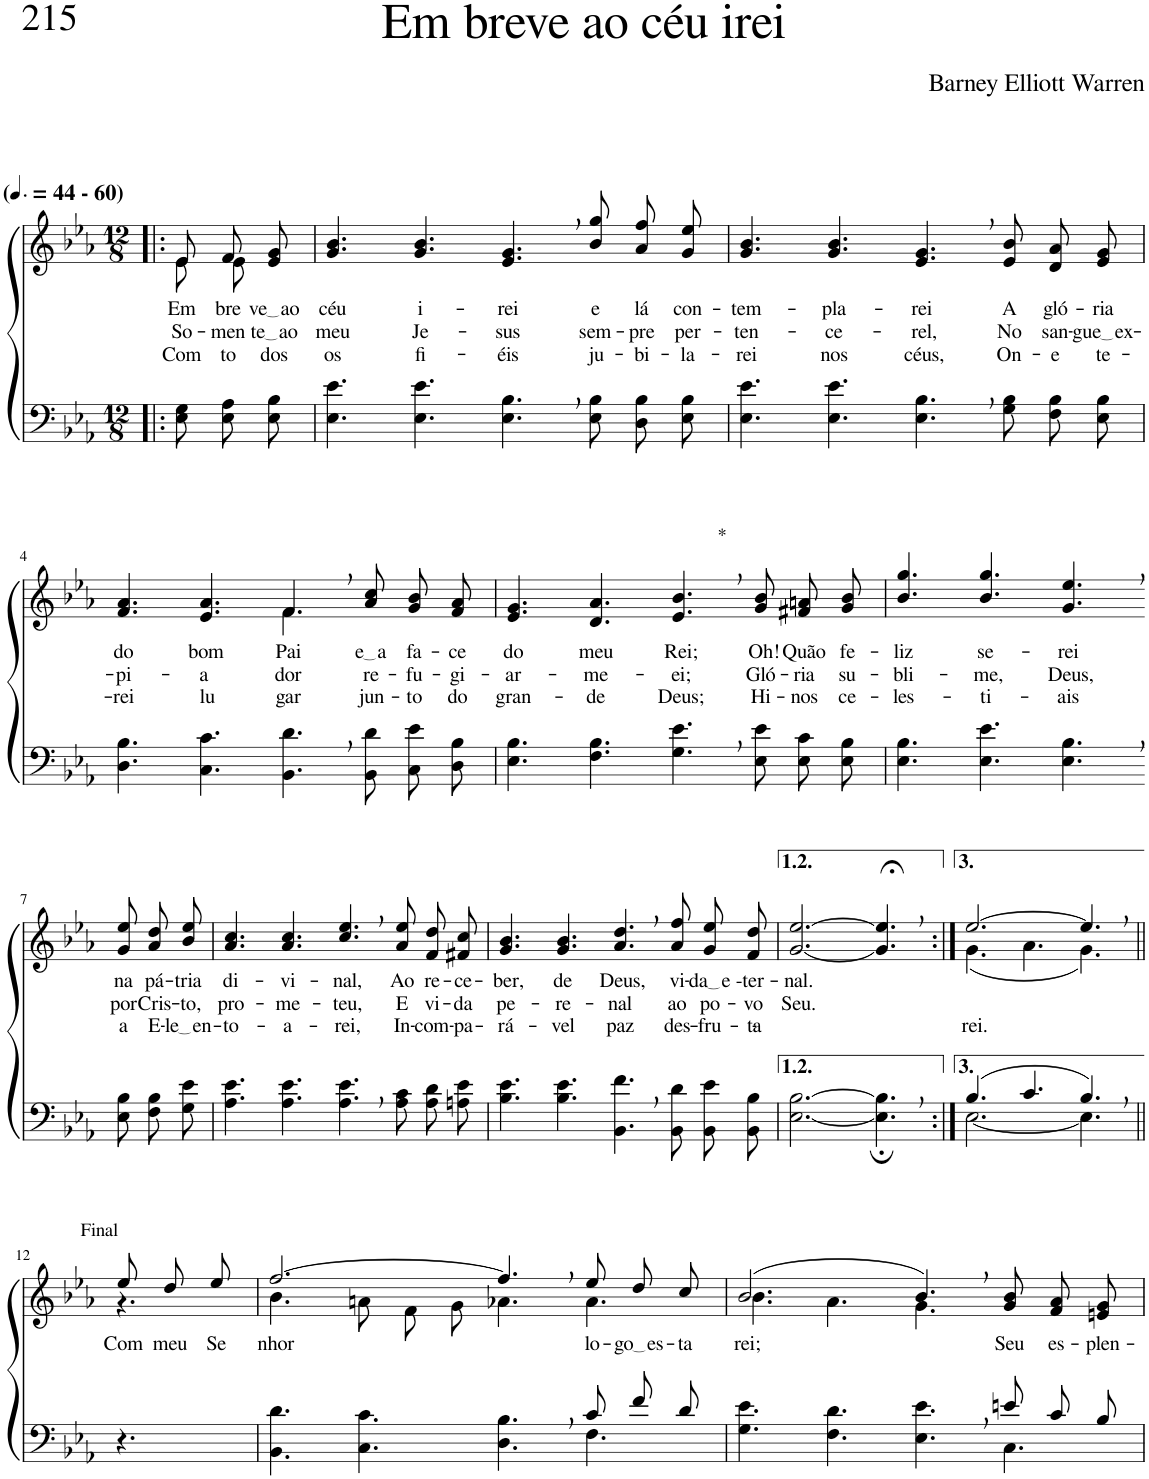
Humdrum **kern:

**kern	**kern	**text	**text	**text
*part2	*part1	*part1	*part1	*part1
*staff2	*staff1	*staff1	*staff1	*staff1
*I"Parte III e IV	*I"Parte I e II	*	*	*
*clefF4	*clefG2	*	*	*
*Trd2c3	*Trd2c3	*	*	*
*k[b-e-a-]	*k[b-e-a-]	*	*	*
*M12/8	*M12/8	*	*	*
*MM66	*MM66	*	*	*
=1!|:	=1!|:	=1!|:	=1!|:	=1!|:
*	*^	*	*	*
!	!LO:TX:a:B:t=(	!	!	!	!
!	!LO:TX:a:B:t=- 60)	!	!	!	!
!	!	!	!LO:LY:b	!LO:LY:b	!LO:LY:b
8E-\ 8G\L	8e-/L	8e-\L	Em	So-	Com
!	!	!	!LO:LY:b	!LO:LY:b	!LO:LY:b
8E-\ 8A-\	8f/	8e-\J	bre-	-men-	to-
!	!	!	!LO:LY:b	!LO:LY:b	!LO:LY:b
8E-\ 8B-\J	8e-/ 8g/J	8ryy	ve ao	te ao	-dos
=2	=2	=2	=2	=2	=2
!	!	!	!LO:LY:b	!LO:LY:b	!LO:LY:b
*	*v	*v	*	*	*
4.E-\ 4.e-\	4.g/ 4.b-/	céu	meu	os
!	!	!LO:LY:b	!LO:LY:b	!LO:LY:b
4.E-\ 4.e-\	4.g/ 4.b-/	i-	Je-	fi-
!	!	!LO:LY:b	!LO:LY:b	!LO:LY:b
4.E-\, 4.B-\,	4.e-/, 4.g/,	-rei	-sus	-éis
!	!	!LO:LY:b	!LO:LY:b	!LO:LY:b
8E-\ 8B-\L	8b-\ 8gg\L	e	sem-	ju-
!	!	!LO:LY:b	!LO:LY:b	!LO:LY:b
8D\ 8B-\	8a-\ 8ff\	lá	-pre	-bi-
!	!	!LO:LY:b	!LO:LY:b	!LO:LY:b
8E-\ 8B-\J	8g\ 8ee-\J	con-	per-	-la-
=3	=3	=3	=3	=3
!	!	!LO:LY:b	!LO:LY:b	!LO:LY:b
4.E-\ 4.e-\	4.g/ 4.b-/	-tem-	-ten-	-rei
!	!	!LO:LY:b	!LO:LY:b	!LO:LY:b
4.E-\ 4.e-\	4.g/ 4.b-/	-pla-	-ce-	nos
!	!	!LO:LY:b	!LO:LY:b	!LO:LY:b
4.E-\, 4.B-\,	4.e-/, 4.g/,	-rei	-rel,	céus,
!	!	!LO:LY:b	!LO:LY:b	!LO:LY:b
8G\ 8B-\L	8e-/ 8b-/L	A	No	On-
!	!	!LO:LY:b	!LO:LY:b	!LO:LY:b
8F\ 8B-\	8d/ 8a-/	gló-	san-	-e
!	!	!LO:LY:b	!LO:LY:b	!LO:LY:b
8E-\ 8B-\J	8e-/ 8g/J	-ria	gue ex	te-
!!LO:LB:g=z
=4	=4	=4	=4	=4
!	!	!LO:LY:b	!LO:LY:b	!LO:LY:b
*	*^	*	*	*
4.D\ 4.B-\	4.f/ 4.a-/	2.ryy	do	-pi-	-rei
!	!	!	!LO:LY:b	!LO:LY:b	!LO:LY:b
4.C\ 4.c\	4.e-/ 4.a-/	.	bom	-a-	lu-
!	!	!	!LO:LY:b	!LO:LY:b	!LO:LY:b
4.BB-\, 4.d\,	4.f,/	4.f\	Pai	-dor	-gar
!	!	!	!LO:LY:b	!LO:LY:b	!LO:LY:b
8BB-\ 8d\L	8a-/ 8cc/L	4.ryy	e a	re-	jun-
!	!	!	!LO:LY:b	!LO:LY:b	!LO:LY:b
8C\ 8e-\	8g/ 8b-/	.	fa-	-fu-	-to
!	!	!	!LO:LY:b	!LO:LY:b	!LO:LY:b
8D\ 8B-\J	8f/ 8a-/J	.	-ce	-gi-	do
*	*v	*v	*	*	*
=5	=5	=5	=5	=5
!	!	!LO:LY:b	!LO:LY:b	!LO:LY:b
4.E-\ 4.B-\	4.e-/ 4.g/	do	-ar-	gran-
!	!	!LO:LY:b	!LO:LY:b	!LO:LY:b
4.F\ 4.B-\	4.d/ 4.a-/	meu	-me-	-de
!	!LO:TX:a:t=*	!	!	!
!	!	!LO:LY:b	!LO:LY:b	!LO:LY:b
4.G\, 4.e-\,	4.e-/, 4.b-/,	Rei;	-ei;	Deus;
!	!	!LO:LY:b	!LO:LY:b	!LO:LY:b
8E-\ 8e-\L	8g/ 8b-/L	Oh!	Gló-	Hi-
!	!	!LO:LY:b	!LO:LY:b	!LO:LY:b
8E-\ 8c\	8f#X/ 8an/	Quão	-ria	-nos
!	!	!LO:LY:b	!LO:LY:b	!LO:LY:b
8E-\ 8B-\J	8g/ 8b-/J	fe-	su-	ce-
=6	=6	=6	=6	=6
!	!	!LO:LY:b	!LO:LY:b	!LO:LY:b
4.E-\ 4.B-\	4.b-/ 4.gg/	-liz	-bli-	-les-
!	!	!LO:LY:b	!LO:LY:b	!LO:LY:b
4.E-\ 4.e-\	4.b-/ 4.gg/	se-	-me,	-ti-
!	!	!LO:LY:b	!LO:LY:b	!LO:LY:b
4.E-\, 4.B-\,	4.g/, 4.ee-/,	-rei	Deus,	-ais
!!LO:LB:g=z
=7-	=7-	=7-	=7-	=7-
!	!	!LO:LY:b	!LO:LY:b	!LO:LY:b
8E-\ 8B-\L	8g\ 8ee-\L	na	por	a
!	!	!LO:LY:b	!LO:LY:b	!LO:LY:b
8F\ 8B-\	8a-\ 8dd\	pá-	Cris-	E-
!	!	!LO:LY:b	!LO:LY:b	!LO:LY:b
8G\ 8e-\J	8b-\ 8ee-\J	-tria	-to,	le en
=8	=8	=8	=8	=8
!	!	!LO:LY:b	!LO:LY:b	!LO:LY:b
4.A-\ 4.e-\	4.a-/ 4.cc/	di-	pro-	-to-
!	!	!LO:LY:b	!LO:LY:b	!LO:LY:b
4.A-\ 4.e-\	4.a-/ 4.cc/	-vi-	-me-	-a-
!	!	!LO:LY:b	!LO:LY:b	!LO:LY:b
4.A-\, 4.e-\,	4.cc/, 4.ee-/,	-nal,	-teu,	-rei,
!	!	!LO:LY:b	!LO:LY:b	!LO:LY:b
8A-\ 8c\L	8a-\ 8ee-\L	Ao	E	In-
!	!	!LO:LY:b	!LO:LY:b	!LO:LY:b
8A-\ 8d\	8f\ 8dd\	re-	vi-	-com-
!	!	!LO:LY:b	!LO:LY:b	!LO:LY:b
8An\ 8e-\J	8f#X\ 8cc\J	-ce-	-da	-pa-
=9	=9	=9	=9	=9
!	!	!LO:LY:b	!LO:LY:b	!LO:LY:b
4.B-\ 4.e-\	4.g/ 4.b-/	-ber,	pe-	-rá-
!	!	!LO:LY:b	!LO:LY:b	!LO:LY:b
4.B-\ 4.e-\	4.g/ 4.b-/	de	-re-	-vel
!	!	!LO:LY:b	!LO:LY:b	!LO:LY:b
4.BB-\, 4.f\,	4.a-/, 4.dd/,	Deus,	-nal	paz
!	!	!LO:LY:b	!LO:LY:b	!LO:LY:b
8BB-\ 8d\L	8a-\ 8ff\L	vi-	ao	des-
!	!	!LO:LY:b	!LO:LY:b	!LO:LY:b
8BB-\ 8e-\	8g\ 8ee-\	da e -	po-	-fru-
!	!	!LO:LY:b	!LO:LY:b	!LO:LY:b
8BB-\ 8B-\J	8f\ 8dd\J	ter-	-vo	-ta-
=10	=10	=10	=10	=10
!	!	!LO:LY:b	!LO:LY:b	!
[2.E-\ [2.B-\	[2.g/ [2.ee-/	-nal.	Seu.	.
4.E-\];, 4.B-\];,	4.g/];<, 4.ee-/];<,	.	.	.
=11:|!	=11:|!	=11:|!	=11:|!	=11:|!
*^	*^	*	*	*
!	!	!	!	!	!	!LO:LY:b
(4.B-/	[2.E-\	[2.ee-/	(4.g\	.	.	-rei.
4.c/	.	.	4.a-\	.	.	.
4.B-,/)	4.E-\]	4.ee-,/]	4.g\)	.	.	.
!!LO:LB:g=z	!!
=12||	=12||	=12||	=12||	=12||	=12||	=12||
!	!	!LO:TX:a:t=Final	!	!	!	!
!	!	!	!	!LO:LY:b	!	!
*v	*v	*	*	*	*	*
4.r	8ee-/L	4.r	Com	.	.
!	!	!	!LO:LY:b	!	!
.	8dd/	.	meu	.	.
!	!	!	!LO:LY:b	!	!
.	8ee-/J	.	Se-	.	.
=13	=13	=13	=13	=13	=13
*^	*	*	*	*	*
!	!	!	!	!LO:LY:b	!	!
2.ryy	4.BB-\ 4.d\	[2.ff/	4.b-\	-nhor	.	.
.	4.C\ 4.c\	.	8an\L	.	.	.
.	.	.	8f\	.	.	.
.	.	.	8g\J	.	.	.
4.ryy	4.D\ 4.B-\	4.ff,/]	4.a-X\	.	.	.
!	!	!	!	!LO:LY:b	!	!
8c/L	4.F\	8ee-/L	4.a-\	lo-	.	.
!	!	!	!	!LO:LY:b	!	!
8f/	.	8dd/	.	go es	.	.
!	!	!	!	!LO:LY:b	!	!
8d/J	.	8cc/J	.	-ta-	.	.
=14	=14	=14	=14	=14	=14	=14
!	!	!	!	!LO:LY:b	!	!
2.ryy	4.G\ 4.e-\	(2.b-/	4.b-\	-rei;	.	.
.	4.F\ 4.d\	.	4.a-\	.	.	.
4.ryy	4.E-\ 4.e-\	4.b-,/)	4.g\	.	.	.
!	!	!	!	!LO:LY:b	!	!
8en/L	4.C\	4.ryy	8g/ 8b-/L	Seu	.	.
!	!	!	!	!LO:LY:b	!	!
8c/	.	.	8f/ 8a-/	es-	.	.
!	!	!	!	!LO:LY:b	!	!
8B-/J	.	.	8en/ 8g/J	-plen-	.	.
*v	*v	*	*	*	*	*
*	*v	*v	*	*	*
=	=	=	=	=
*-	*-	*-	*-	*-
